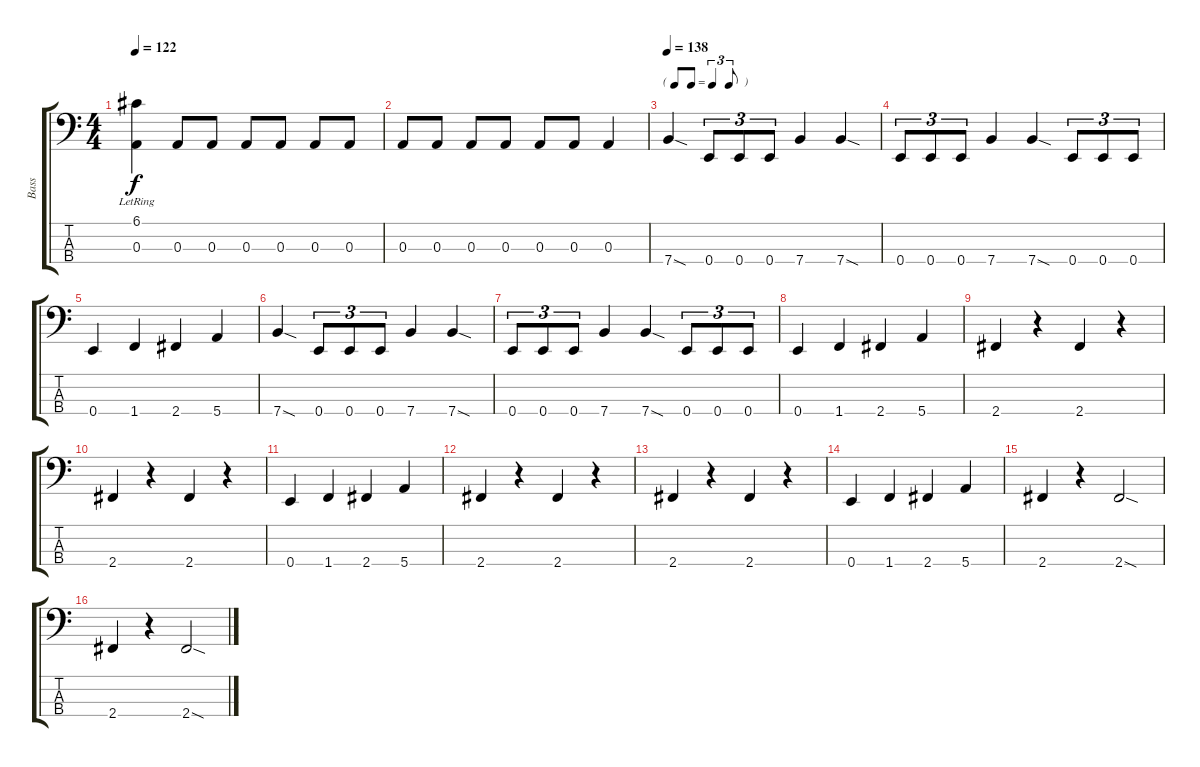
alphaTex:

\track ("Bass" "Bass") {instrument electricbassfinger}
\staff {score tabs}
\tuning (G2 D2 A1 E1) {hide}
\ts (4 4)
\tempo 122
\clef f4
\ks c
(6.1{lr} 0.3).4{dy f} 0.3.8 0.3.8 0.3.8 0.3.8 0.3.8 0.3.8 |
0.3.8 0.3.8 0.3.8 0.3.8 0.3.8 0.3.8 0.3.4 |
\tf triplet8th
\tempo 138
7.4{sod}.4 0.4.8{tu (3 2)} 0.4.8{tu (3 2)} 0.4.8{tu (3 2)} 7.4.4 7.4{sod}.4 |
0.4.8{tu (3 2)} 0.4.8{tu (3 2)} 0.4.8{tu (3 2)} 7.4.4 7.4{sod}.4 0.4.8{tu (3 2)} 0.4.8{tu (3 2)} 0.4.8{tu (3 2)} |
0.4.4 1.4.4 2.4.4 5.4.4 |
7.4{sod}.4 0.4.8{tu (3 2)} 0.4.8{tu (3 2)} 0.4.8{tu (3 2)} 7.4.4 7.4{sod}.4 |
0.4.8{tu (3 2)} 0.4.8{tu (3 2)} 0.4.8{tu (3 2)} 7.4.4 7.4{sod}.4 0.4.8{tu (3 2)} 0.4.8{tu (3 2)} 0.4.8{tu (3 2)} |
0.4.4 1.4.4 2.4.4 5.4.4 |
2.4.4 r.4 2.4.4 r.4 |
2.4.4 r.4 2.4.4 r.4 |
0.4.4 1.4.4 2.4.4 5.4.4 |
2.4.4 r.4 2.4.4 r.4 |
2.4.4 r.4 2.4.4 r.4 |
0.4.4 1.4.4 2.4.4 5.4.4 |
2.4.4 r.4 2.4{sod}.2 |
2.4.4 r.4 2.4{sod}.2
